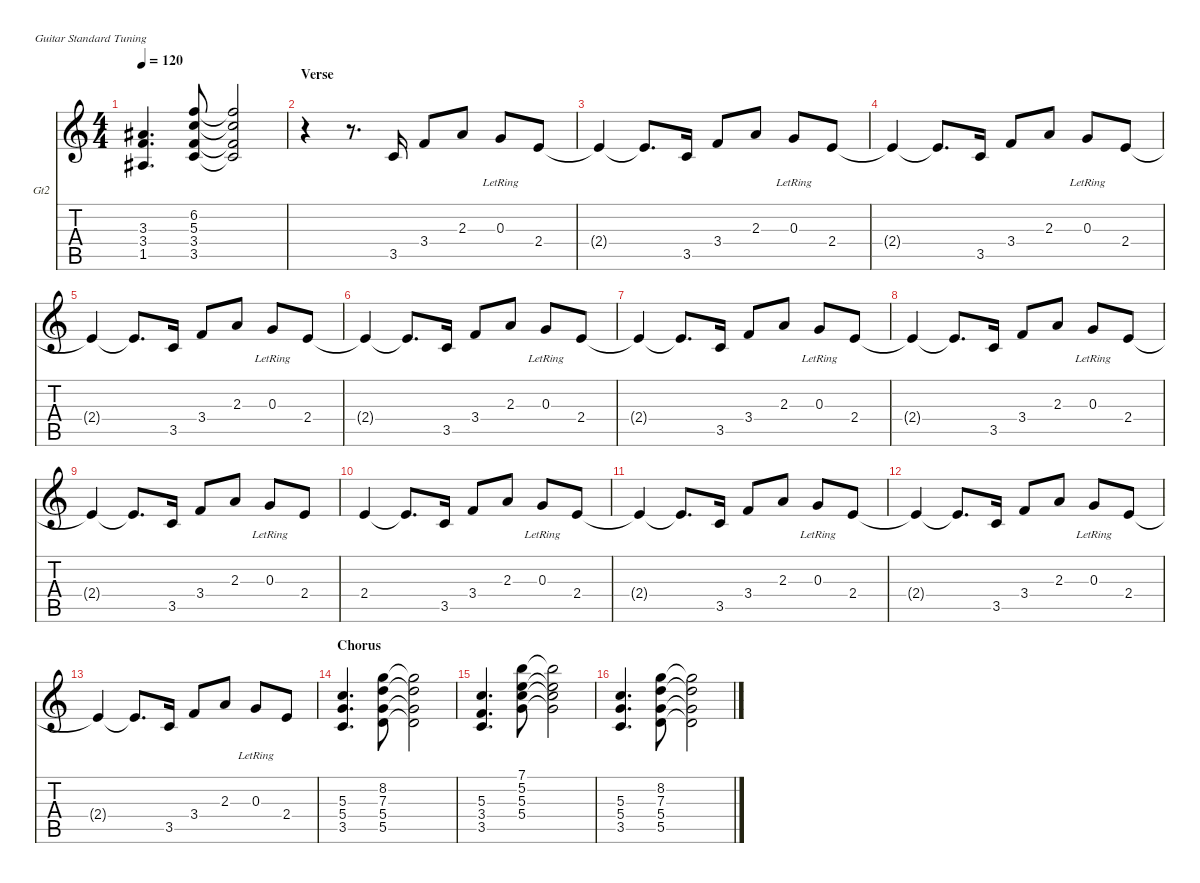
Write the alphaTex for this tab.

\defaultSystemsLayout 4
\hideDynamics
\bracketExtendMode nobrackets
\firstSystemTrackNameOrientation horizontal
\otherSystemsTrackNameOrientation horizontal
\track ("Guitar 2" "Gt2") {multiBarRest instrument electricguitarclean}
\staff {score tabs}
\tuning (E4 B3 G3 D3 A2 E2)
\ts (4 4)
\tempo 120
\clef g2
\ks c
(1.5 3.4 3.3).4{d dy mf} (3.5 3.4 5.3 6.2).8 (3.5{t} 3.4{t} 5.3{t} 6.2{t}).2 |
\section ("" "Verse")
r.4 r.8{d} 3.5.16 3.4.8 2.3.8 0.3{lr}.8 2.4.8 |
2.4{t}.4 2.4{t}.8{d} 3.5.16 3.4.8 2.3.8 0.3{lr}.8 2.4.8 |
2.4{t}.4 2.4{t}.8{d} 3.5.16 3.4.8 2.3.8 0.3{lr}.8 2.4.8 |
2.4{t}.4 2.4{t}.8{d} 3.5.16 3.4.8 2.3.8 0.3{lr}.8 2.4.8 |
2.4{t}.4 2.4{t}.8{d} 3.5.16 3.4.8 2.3.8 0.3{lr}.8 2.4.8 |
2.4{t}.4 2.4{t}.8{d} 3.5.16 3.4.8 2.3.8 0.3{lr}.8 2.4.8 |
2.4{t}.4 2.4{t}.8{d} 3.5.16 3.4.8 2.3.8 0.3{lr}.8 2.4.8 |
2.4{t}.4 2.4{t}.8{d} 3.5.16 3.4.8 2.3.8 0.3{lr}.8 2.4.8 |
2.4.4 2.4{t}.8{d} 3.5.16 3.4.8 2.3.8 0.3{lr}.8 2.4.8 |
2.4{t}.4 2.4{t}.8{d} 3.5.16 3.4.8 2.3.8 0.3{lr}.8 2.4.8 |
2.4{t}.4 2.4{t}.8{d} 3.5.16 3.4.8 2.3.8 0.3{lr}.8 2.4.8 |
2.4{t}.4 2.4{t}.8{d} 3.5.16 3.4.8 2.3.8 0.3{lr}.8 2.4.8 |
\section ("" "Chorus")
(3.5 5.4 5.3).4{d} (5.5 5.4 7.3 8.2).8 (5.5{t} 5.4{t} 7.3{t} 8.2{t}).2 |
(3.5 3.4 5.3).4{d} (5.4 5.3 5.2 7.1).8 (5.4{t} 5.3{t} 5.2{t} 7.1{t}).2 |
(3.5 5.4 5.3).4{d} (5.5 5.4 7.3 8.2).8 (5.5{t} 5.4{t} 7.3{t} 8.2{t}).2
